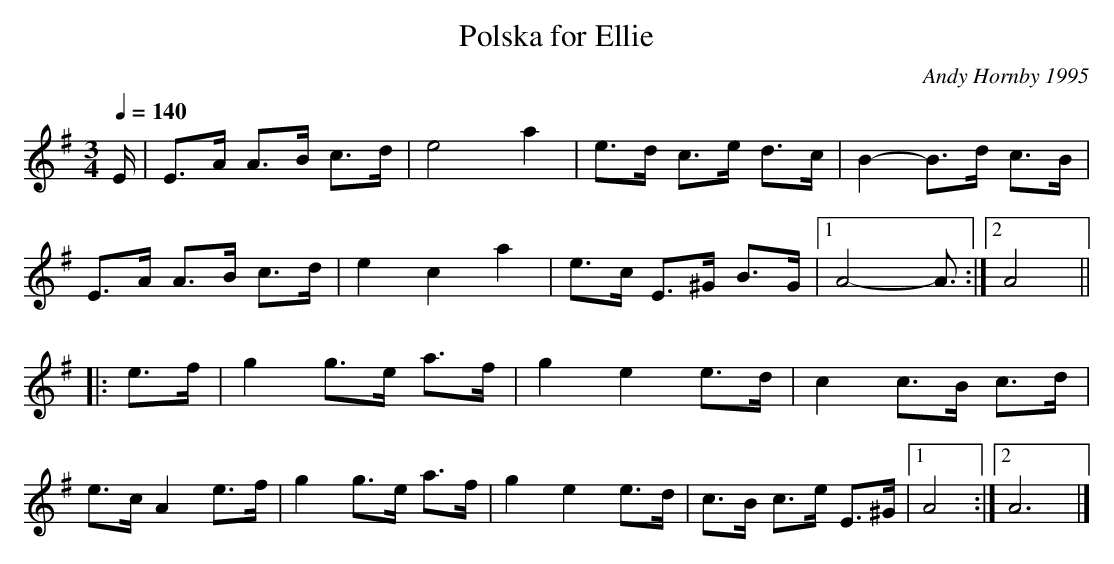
X:1
T:Polska for Ellie
C:Andy Hornby 1995
L:1/8
M:3/4
Q:1/4=140
K:G major
E/2|E3/2A/2 A3/2B/2 c3/2d/2|e4a2|e3/2d/2 c3/2e/2 d3/2c/2|B2-B3/2d/2 c3/2B/2|
E3/2A/2 A3/2B/2 c3/2d/2|e2c2a2|e3/2c/2 E3/2^G/2 B3/2G/2|[1A4-A3/2:|[2A4||
|:e3/2f/2|g2g3/2e/2 a3/2f/2|g2e2 e3/2d/2|c2c3/2B/2 c3/2d/2|
e3/2c/2 A2  e3/2f/2|g2g3/2e/2 a3/2f/2|g2e2 e3/2d/2|c3/2B/2 c3/2e/2 E3/2^G/2|[1A4:|[2A6|]
